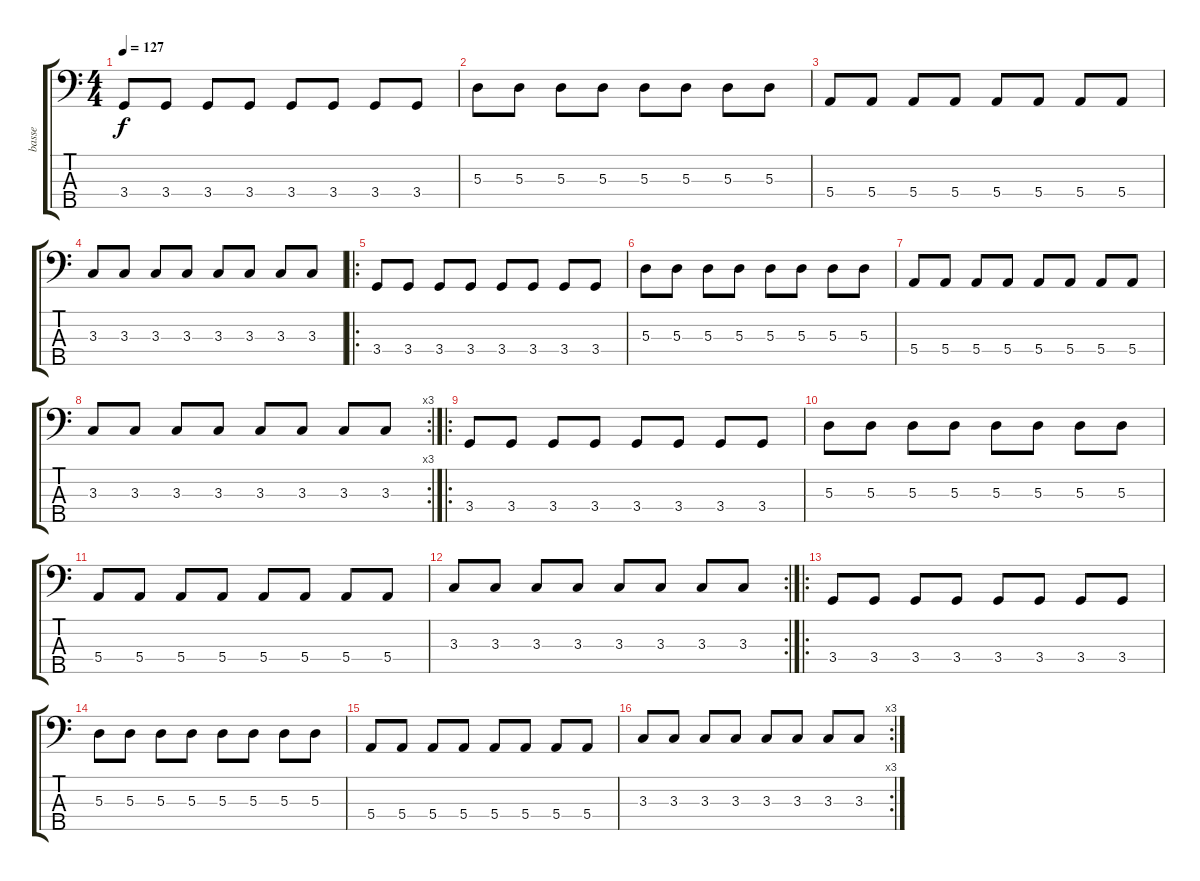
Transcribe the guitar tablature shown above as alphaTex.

\track ("basse" "basse") {instrument electricbassfinger}
\staff {score tabs}
\tuning (G2 D2 A1 E1 B0) {hide}
\ts (4 4)
\tempo 127
\clef f4
\ks c
3.4.8{dy f} 3.4.8 3.4.8 3.4.8 3.4.8 3.4.8 3.4.8 3.4.8 |
5.3.8 5.3.8 5.3.8 5.3.8 5.3.8 5.3.8 5.3.8 5.3.8 |
5.4.8 5.4.8 5.4.8 5.4.8 5.4.8 5.4.8 5.4.8 5.4.8 |
3.3.8 3.3.8 3.3.8 3.3.8 3.3.8 3.3.8 3.3.8 3.3.8 |
\ro
3.4.8 3.4.8 3.4.8 3.4.8 3.4.8 3.4.8 3.4.8 3.4.8 |
5.3.8 5.3.8 5.3.8 5.3.8 5.3.8 5.3.8 5.3.8 5.3.8 |
5.4.8 5.4.8 5.4.8 5.4.8 5.4.8 5.4.8 5.4.8 5.4.8 |
\rc 3
3.3.8 3.3.8 3.3.8 3.3.8 3.3.8 3.3.8 3.3.8 3.3.8 |
\ro
3.4.8 3.4.8 3.4.8 3.4.8 3.4.8 3.4.8 3.4.8 3.4.8 |
5.3.8 5.3.8 5.3.8 5.3.8 5.3.8 5.3.8 5.3.8 5.3.8 |
5.4.8 5.4.8 5.4.8 5.4.8 5.4.8 5.4.8 5.4.8 5.4.8 |
\rc 2
3.3.8 3.3.8 3.3.8 3.3.8 3.3.8 3.3.8 3.3.8 3.3.8 |
\ro
3.4.8 3.4.8 3.4.8 3.4.8 3.4.8 3.4.8 3.4.8 3.4.8 |
5.3.8 5.3.8 5.3.8 5.3.8 5.3.8 5.3.8 5.3.8 5.3.8 |
5.4.8 5.4.8 5.4.8 5.4.8 5.4.8 5.4.8 5.4.8 5.4.8 |
\rc 3
3.3.8 3.3.8 3.3.8 3.3.8 3.3.8 3.3.8 3.3.8 3.3.8
